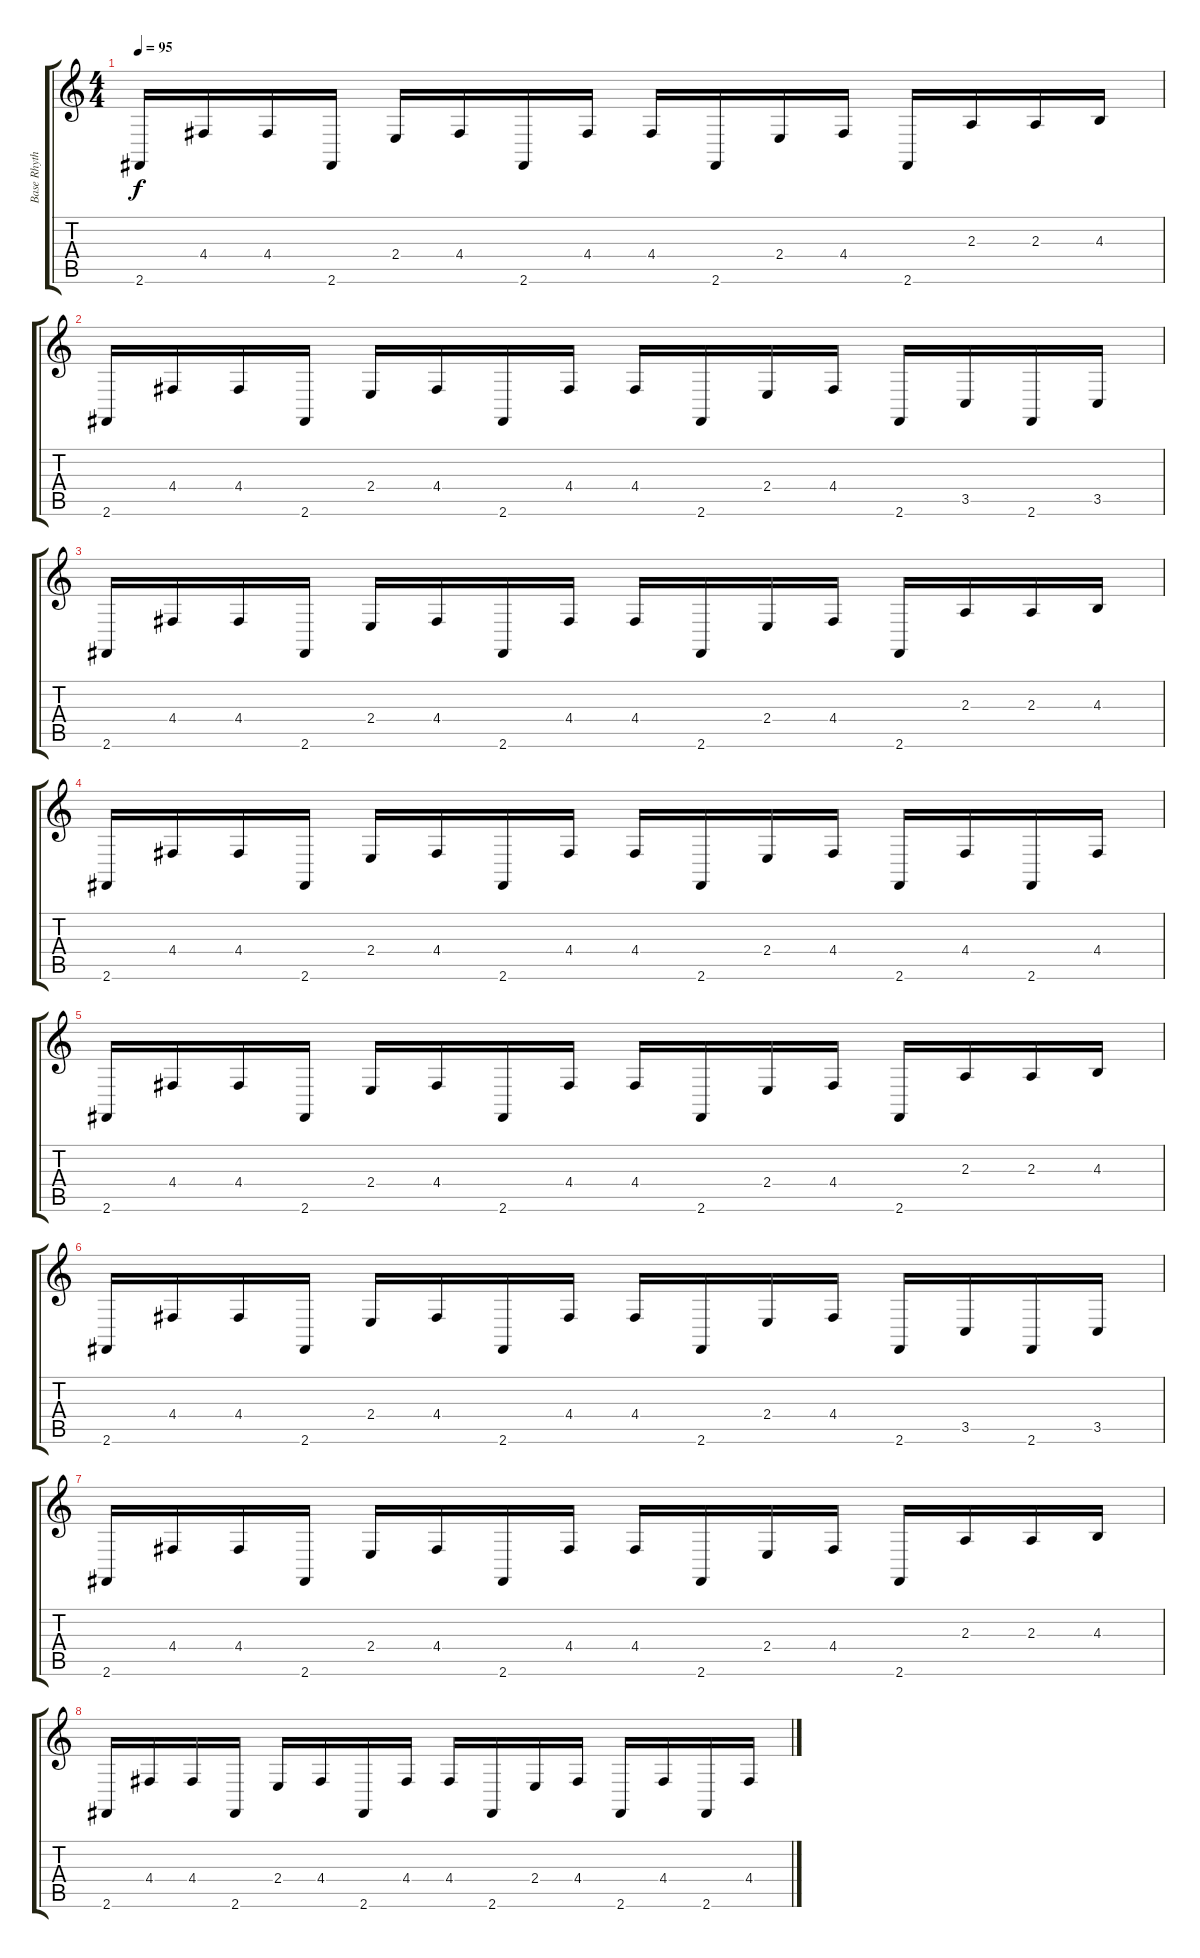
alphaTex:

\track ("Base Rhythm" "Base Rhyth") {instrument acousticgrandpiano}
\staff {score tabs}
\tuning (E4 B3 G3 D3 A2 E2) {hide}
\ts (4 4)
\tempo 95
\clef g2
\ks c
2.6.16{dy f} 4.4.16 4.4.16 2.6.16 2.4.16 4.4.16 2.6.16 4.4.16 4.4.16 2.6.16 2.4.16 4.4.16 2.6.16 2.3.16 2.3.16 4.3.16 |
2.6.16 4.4.16 4.4.16 2.6.16 2.4.16 4.4.16 2.6.16 4.4.16 4.4.16 2.6.16 2.4.16 4.4.16 2.6.16 3.5.16 2.6.16 3.5.16 |
2.6.16 4.4.16 4.4.16 2.6.16 2.4.16 4.4.16 2.6.16 4.4.16 4.4.16 2.6.16 2.4.16 4.4.16 2.6.16 2.3.16 2.3.16 4.3.16 |
2.6.16 4.4.16 4.4.16 2.6.16 2.4.16 4.4.16 2.6.16 4.4.16 4.4.16 2.6.16 2.4.16 4.4.16 2.6.16 4.4.16 2.6.16 4.4.16 |
2.6.16 4.4.16 4.4.16 2.6.16 2.4.16 4.4.16 2.6.16 4.4.16 4.4.16 2.6.16 2.4.16 4.4.16 2.6.16 2.3.16 2.3.16 4.3.16 |
2.6.16 4.4.16 4.4.16 2.6.16 2.4.16 4.4.16 2.6.16 4.4.16 4.4.16 2.6.16 2.4.16 4.4.16 2.6.16 3.5.16 2.6.16 3.5.16 |
2.6.16 4.4.16 4.4.16 2.6.16 2.4.16 4.4.16 2.6.16 4.4.16 4.4.16 2.6.16 2.4.16 4.4.16 2.6.16 2.3.16 2.3.16 4.3.16 |
2.6.16 4.4.16 4.4.16 2.6.16 2.4.16 4.4.16 2.6.16 4.4.16 4.4.16 2.6.16 2.4.16 4.4.16 2.6.16 4.4.16 2.6.16 4.4.16
